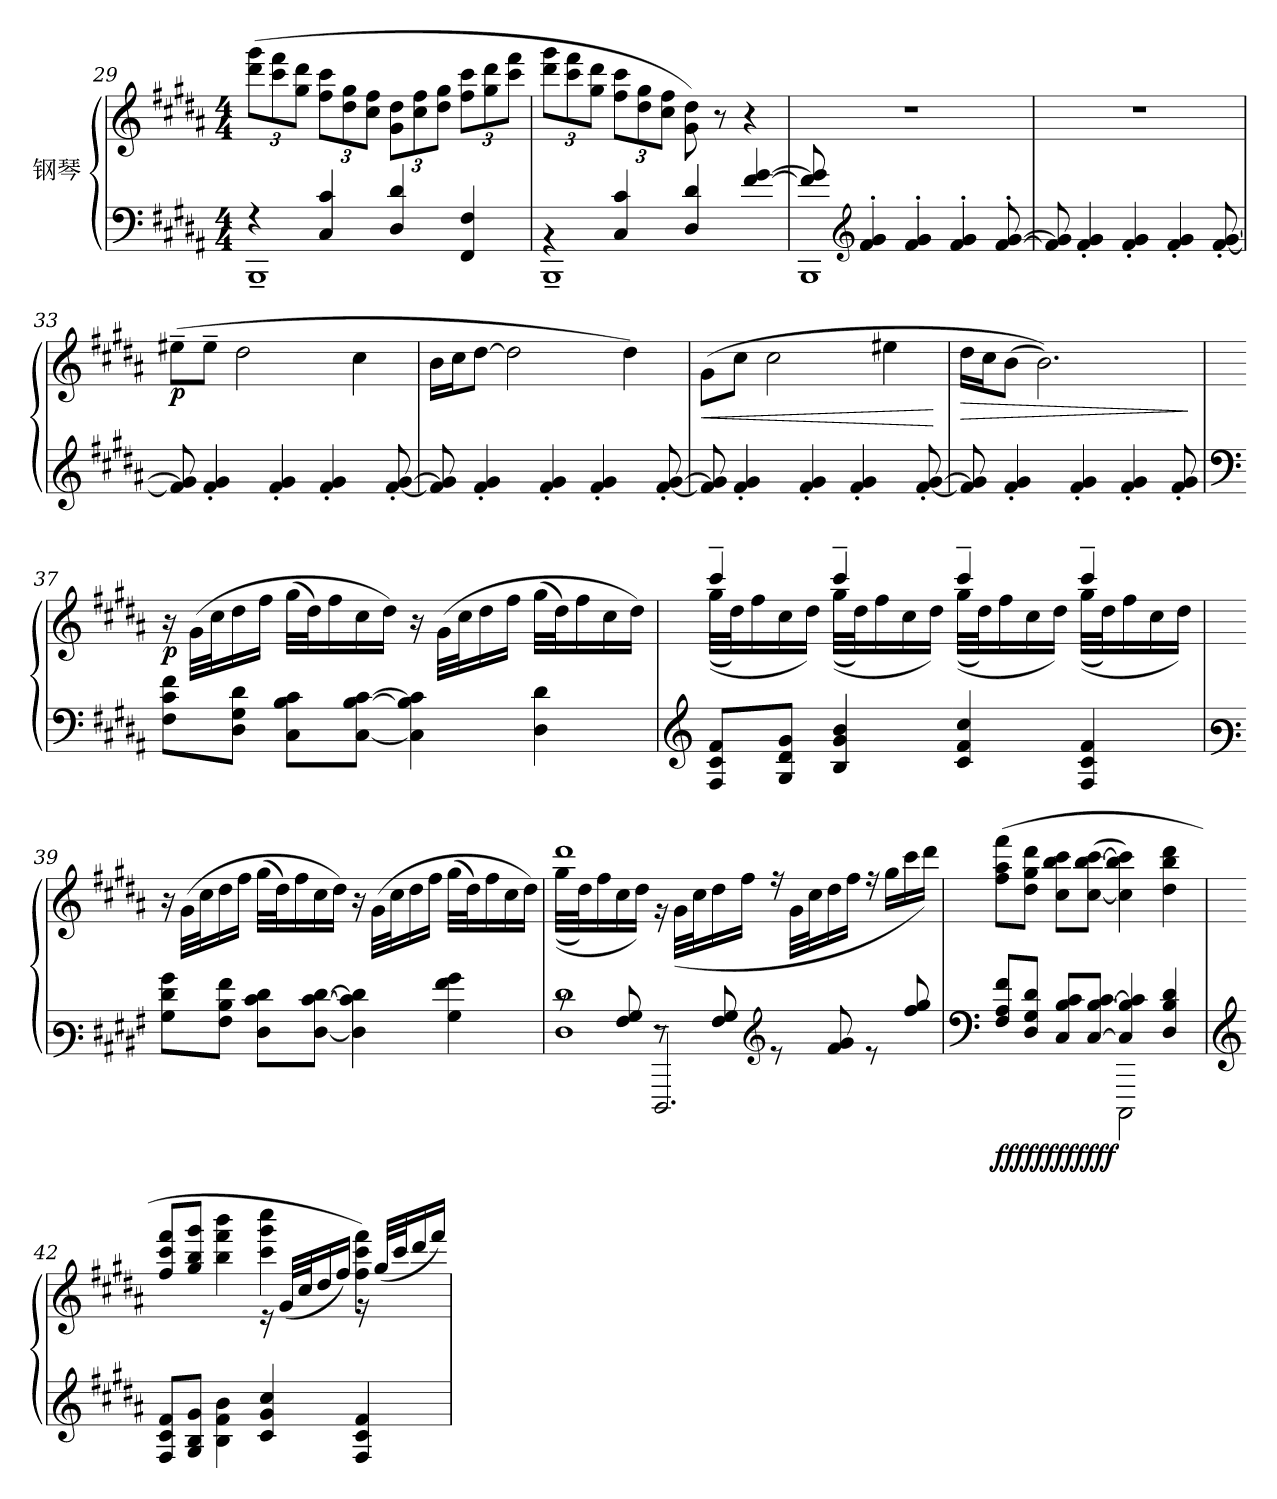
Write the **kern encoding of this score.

**kern	**kern	**dynam
*part1	*part1	*part1
*staff2	*staff1	*staff1/2
*I"钢琴	*	*
*clefF4	*clefG2	*
*k[f#c#g#d#a#]	*k[f#c#g#d#a#]	*
*M4/4	*M4/4	*
=29	=29	=29
*^	*	*
*	*	*Xbrackettup	*
4r	1BBB~	(>12ddd#\ 12ggg#\L	.
.	.	12ccc#\ 12fff#\	.
.	.	12gg#\ 12ddd#\J	.
4C#/ 4c#/	.	12ff#\ 12ccc#\L	.
.	.	12dd#\ 12gg#\	.
.	.	12cc#\ 12ff#\J	.
4D#/ 4d#/	.	12g#\ 12dd#\L	.
.	.	12cc#\ 12ff#\	.
.	.	12dd#\ 12gg#\J	.
4FF#/ 4F#/	.	12ff#\ 12ccc#\L	.
.	.	12gg#\ 12ddd#\	.
.	.	12ccc#\ 12fff#\J	.
!!LO:LB:g=z
=30	=30	=30	=30
4rBB	1BBB~	12ddd#\ 12ggg#\L	.
.	.	12ccc#\ 12fff#\	.
.	.	12gg#\ 12ddd#\J	.
4C#/ 4c#/	.	12ff#\ 12ccc#\L	.
.	.	12dd#\ 12gg#\	.
.	.	12cc#\ 12ff#\J	.
4D#/ 4d#/	.	8g#\ 8dd#\)	.
.	.	8r	.
[4f#/ [4g#/	.	4r	.
=31	=31	=31	=31
8f#/] 8g#/]	1BBB	1r	.
*clefG2	*	*	*
4f#/' 4g#/'	.	.	.
4f#/' 4g#/'	.	.	.
4f#/' 4g#/'	.	.	.
[8f#/' [8g#/'	.	.	.
*v	*v	*	*
=32	=32	=32
8f#/] 8g#/]	1r	.
4f#/' 4g#/'	.	.
4f#/' 4g#/'	.	.
4f#/' 4g#/'	.	.
[8f#/' [8g#/'	.	.
=33	=33	=33
!	!	!LO:DY:b
8f#/] 8g#/]	(>8ee#X~\L	p
4f#/' 4g#/'	8ee#~\J	.
.	2dd#\	.
4f#/' 4g#/'	.	.
4f#/' 4g#/'	.	.
.	4cc#\	.
[8f#/' [8g#/'	.	.
!!LO:PB:g=z
=34	=34	=34
8f#/] 8g#/]	16b\LL	.
.	16cc#\J	.
4f#/' 4g#/'	[8dd#\J	.
.	2dd#\]	.
4f#/' 4g#/'	.	.
4f#/' 4g#/'	.	.
.	4dd#\)	.
[8f#/' [8g#/'	.	.
=35	=35	=35
!	!	!LO:HP:b
8f#/] 8g#/]	(>8g#\L	<
4f#/' 4g#/'	8cc#\J	.
.	2cc#\	.
4f#/' 4g#/'	.	.
4f#/' 4g#/'	.	.
.	4ee#X\	.
[8f#/' [8g#/'	.	.
.	.	[
=36	=36	=36
!	!	!LO:HP:b
8f#/] 8g#/]	16dd#\LL	>
.	16cc#\J	.
4f#/' 4g#/'	(>8b\J	.
.	2.b\))	.
4f#/' 4g#/'	.	.
4f#/' 4g#/'	.	.
8f#/' 8g#/'	.	.
.	.	]
!!LO:LB:g=z
=37	=37	=37
*clefF4	*	*
!	!	!LO:DY:b
8F#\ 8c#\ 8f#\L	16r	p
.	(>32g#\LLL	.
.	32cc#\J	.
8D#\ 8G#\ 8d#\J	16dd#\	.
.	16ff#\JJ	.
8C#\ 8B\ 8c#\L	(>32gg#\LLL	.
.	32dd#\J)	.
.	16ff#\	.
[8C#\ [8B\ [8c#\J	16cc#\	.
.	16dd#\JJ)	.
4C#\] 4B\] 4c#\]	16r	.
.	(>32g#\LLL	.
.	32cc#\J	.
.	16dd#\	.
.	16ff#\JJ	.
4D#\ 4d#\	(>32gg#\LLL	.
.	32dd#\J)	.
.	16ff#\	.
.	16cc#\	.
.	16dd#\JJ)	.
=38	=38	=38
*clefG2	*	*
*	*^	*
8F#/ 8c#/ 8f#/L	4ccc#~/	(>(<32gg#\LLL	.
.	.	32dd#\J)	.
.	.	16ff#\	.
8G#/ 8d#/ 8g#/J	.	16cc#\	.
.	.	16dd#\JJ)	.
4B/ 4g#/ 4b/	4ccc#~/	(>(<32gg#\LLL	.
.	.	32dd#\J)	.
.	.	16ff#\	.
.	.	16cc#\	.
.	.	16dd#\JJ)	.
4c#/ 4f#/ 4cc#/	4ccc#~/	(>(<32gg#\LLL	.
.	.	32dd#\J)	.
.	.	16ff#\	.
.	.	16cc#\	.
.	.	16dd#\JJ)	.
4F#/ 4c#/ 4f#/	4ccc#~/	(>(<32gg#\LLL	.
.	.	32dd#\J)	.
.	.	16ff#\	.
.	.	16cc#\	.
.	.	16dd#\JJ)	.
*	*v	*v	*
!!LO:LB:g=z
=39	=39	=39
*clefF3	*	*
8B\ 8f#\ 8b\L	16r	.
.	(>32g#\LLL	.
.	32cc#\J	.
8A#\ 8d#\ 8a#\J	16dd#\	.
.	16ff#\JJ	.
8F#\ 8e\ 8f#\L	(>32gg#\LLL	.
.	32dd#\J)	.
.	16ff#\	.
[8F#\ [8e\ [8f#\J	16cc#\	.
.	16dd#\JJ)	.
4F#\] 4e\] 4f#\]	16r	.
.	(>32g#\LLL	.
.	32cc#\J	.
.	16dd#\	.
.	16ff#\JJ	.
4B\ 4a#\ 4b\	(>32gg#\LLL	.
.	32dd#\J)	.
.	16ff#\	.
.	16cc#\	.
.	16dd#\JJ)	.
=40	=40	=40
*^	*^	*
*	*^	*	*	*
8re	1F# 1f#	4ryy	1ddd#	(>(>32gg#\LLL	.
.	.	.	.	32dd#\J)	.
.	.	.	.	16ff#\	.
8A#/ 8B/	.	.	.	16cc#\	.
.	.	.	.	16dd#\JJ)	.
8r	.	2.FFF#~/	.	16r	.
.	.	.	.	(>32g#\LLL	.
.	.	.	.	32cc#\J	.
8A#/ 8B/	.	.	.	16dd#\	.
.	.	.	.	16ff#\JJ	.
*clefG2	*	*	*	*	*
8re	.	.	.	16rff	.
.	.	.	.	32g#\LLL	.
.	.	.	.	32cc#\J	.
8f#/ 8g#/	.	.	.	16dd#\	.
.	.	.	.	16ff#\JJ	.
8re	.	.	.	16rff	.
.	.	.	.	16gg#\LL	.
8ff#/ 8gg#/	.	.	.	16ccc#\	.
.	.	.	.	16ddd#\JJ)	.
*v	*v	*v	*	*	*
*	*v	*v	*
!!LO:LB:g=z
=41	=41	=41
*clefF4	*	*
*^	*^	*
!	!	!	!	!LO:DY:b=2
!	!	!	!	!LO:DY:n=1:b=2
!	!	!	!	!LO:DY:n=2:b=2
!	!	!	!	!LO:DY:n=3:b
!	!	!	!	!LO:DY:n=4:b
!	!	!	!	!LO:DY:n=5:b
*	*	*v	*v	*
8F#/ 8A#/ 8f#/L	2ryy	(>8ff#\ 8aa#\ 8fff#\L	ff ff ff ff ff ff
8D#/ 8G#/ 8d#/J	.	8dd#\ 8gg#\ 8ddd#\J	.
8C#/ 8B/ 8c#/L	.	8cc#\ 8bb\ 8ccc#\L	.
[8C#/ [8B/ [8c#/J	.	(<[8cc#\ [8bb\ [8ccc#\J	.
4C#/] 4B/] 4c#/]	2CCC#\	4cc#\] 4bb\] 4ccc#\])	.
4D#/ 4B/ 4d#/	.	4dd#\ 4bb\ 4ddd#\	.
*v	*v	*	*
=42	=42	=42
*clefG2	*	*
*	*^	*
8F#/ 8c#/ 8f#/L	8ff#/ 8ccc#/ 8fff#/L	2ryy	.
8G#/ 8B/ 8g#/J	8gg#/ 8bb/ 8ggg#/J	.	.
4B\ 4f#\ 4b\	4bb\ 4fff#\ 4bbb\	.	.
4c#/ 4g#/ 4cc#/	4ccc#\ 4ggg#\ 4cccc#\	16r	.
.	.	(<32g#/LLL	.
.	.	32cc#/J	.
.	.	16dd#/	.
.	.	16ff#/JJ)	.
4F#/ 4c#/ 4f#/	4ff#\ 4ccc#\ 4fff#\)	16r	.
.	.	(<32gg#/LLL	.
.	.	32ccc#/J	.
.	.	16ddd#/	.
.	.	16fff#/JJ)	.
*	*v	*v	*
=	=	=
*-	*-	*-
